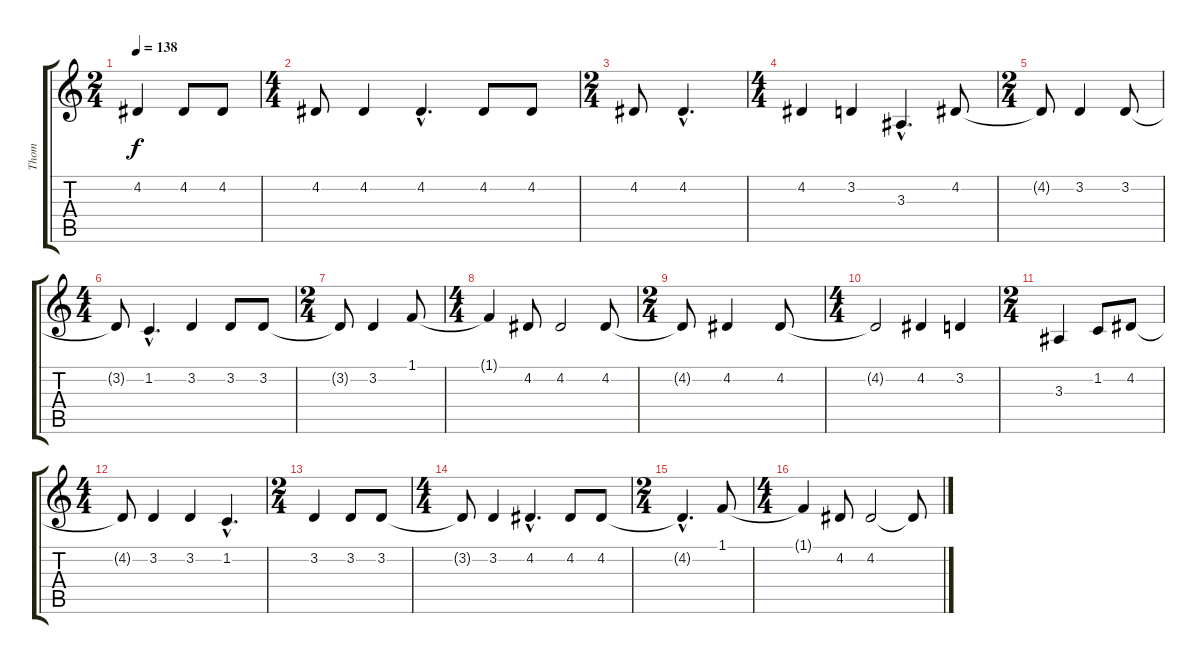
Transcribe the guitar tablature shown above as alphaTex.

\track ("Thom" "Thom") {instrument stringensemble1}
\staff {score tabs}
\tuning (E4 B3 G3 D3 A2 E2) {hide}
\ts (2 4)
\tempo 138
\clef g2
\ks c
4.2{t}.4{dy f} 4.2.8 4.2.8 |
\ts (4 4)
4.2.8 4.2.4 4.2{hac}.4{d} 4.2.8 4.2.8 |
\ts (2 4)
4.2.8 4.2{hac}.4{d} |
\ts (4 4)
4.2.4 3.2.4 3.3{hac}.4{d} 4.2.8 |
\ts (2 4)
4.2{t}.8 3.2.4 3.2.8 |
\ts (4 4)
3.2{t}.8 1.2{hac}.4{d} 3.2.4 3.2.8 3.2.8 |
\ts (2 4)
3.2{t}.8 3.2.4 1.1.8 |
\ts (4 4)
1.1{t}.4 4.2.8 4.2.2 4.2.8 |
\ts (2 4)
4.2{t}.8 4.2.4 4.2.8 |
\ts (4 4)
4.2{t}.2 4.2.4 3.2.4 |
\ts (2 4)
3.3.4 1.2.8 4.2.8 |
\ts (4 4)
4.2{t}.8 3.2.4 3.2.4 1.2{hac}.4{d} |
\ts (2 4)
3.2.4 3.2.8 3.2.8 |
\ts (4 4)
3.2{t}.8 3.2.4 4.2{hac}.4{d} 4.2.8 4.2.8 |
\ts (2 4)
4.2{hac t}.4{d} 1.1.8 |
\ts (4 4)
1.1{t}.4 4.2.8 4.2.2 4.2{t}.8
